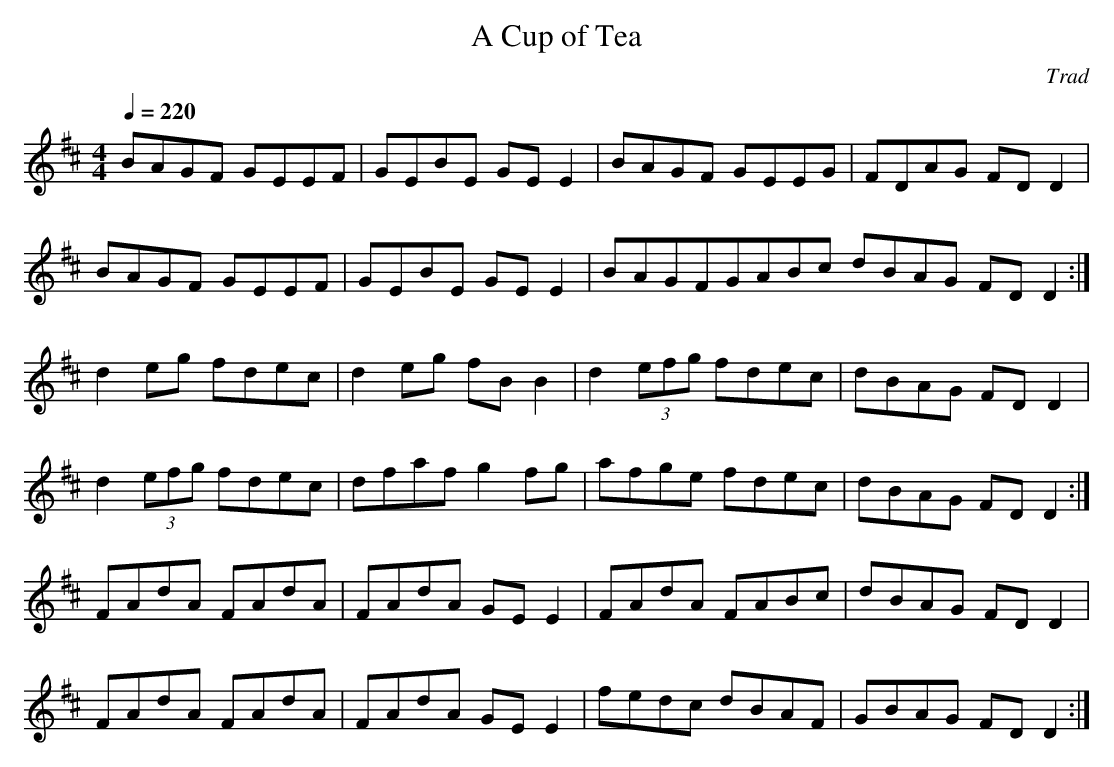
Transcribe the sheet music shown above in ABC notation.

X:1
T:A Cup of Tea
M:4/4
L:1/8
Q:1/4=220
C:Trad
K:D
BAGF GEEF|GEBE GE E2|BAGF GEEG|FDAG FD D2|!
BAGF GEEF|GEBE GE E2|BAGFGABc dBAG FD D2:|!
d2 eg fdec|d2 eg fB B2|d2 (3efg fdec|dBAG FD D2|!
d2 (3efg fdec|dfaf g2 fg|afge fdec|dBAG FD D2:|!
FAdA FAdA|FAdA GE E2|FAdA FABc|dBAG FD D2|!
FAdA FAdA|FAdA GE E2|fedc dBAF|GBAG FD D2:|!
